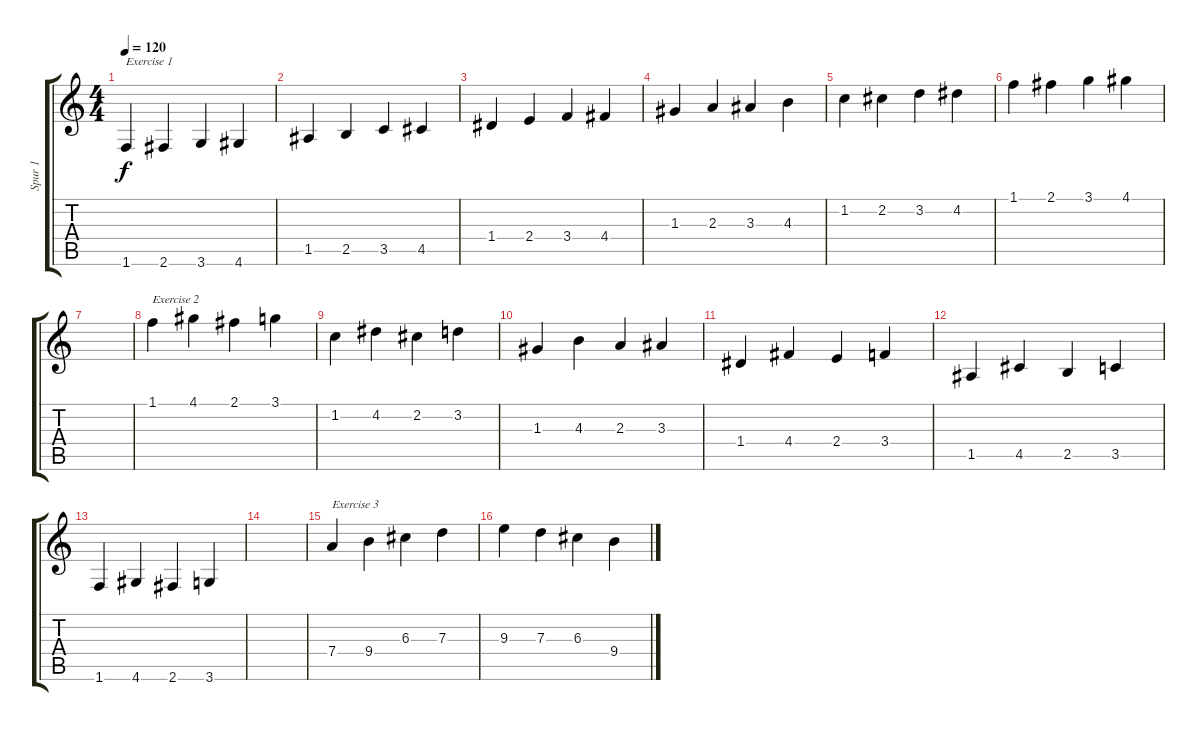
\track ("Spur 1" "Spur 1") {instrument acousticguitarnylon}
\staff {score tabs}
\tuning (E4 B3 G3 D3 A2 E2) {hide}
\ts (4 4)
\tempo 120
\clef g2
\ks c
1.6.4{txt "Exercise 1" dy f instrument acousticguitarnylon} 2.6.4 3.6.4 4.6.4 |
1.5.4 2.5.4 3.5.4 4.5.4 |
1.4.4 2.4.4 3.4.4 4.4.4 |
1.3.4 2.3.4 3.3.4 4.3.4 |
1.2.4 2.2.4 3.2.4 4.2.4 |
1.1.4 2.1.4 3.1.4 4.1.4 |
|
1.1.4{txt "Exercise 2"} 4.1.4 2.1.4 3.1.4 |
1.2.4 4.2.4 2.2.4 3.2.4 |
1.3.4 4.3.4 2.3.4 3.3.4 |
1.4.4 4.4.4 2.4.4 3.4.4 |
1.5.4 4.5.4 2.5.4 3.5.4 |
1.6.4 4.6.4 2.6.4 3.6.4 |
|
7.4.4{txt "Exercise 3"} 9.4.4 6.3.4 7.3.4 |
9.3.4 7.3.4 6.3.4 9.4.4
